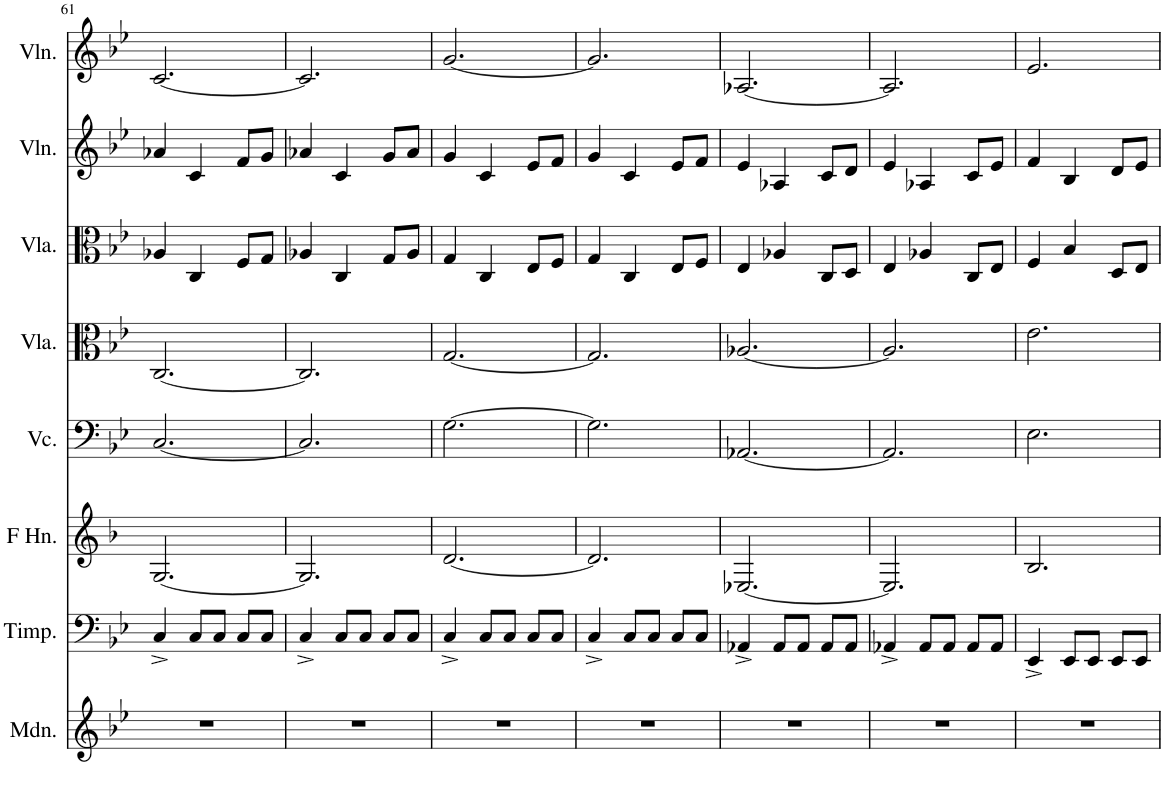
**kern	**kern	**kern	**kern	**kern	**kern	**kern	**kern
*part8	*part7	*part6	*part5	*part4	*part3	*part2	*part1
*staff8	*staff7	*staff6	*staff5	*staff4	*staff3	*staff2	*staff1
*I"Mandolin	*I"Timpani	*I"Horn in F	*I"Violoncello	*I"Viola	*I"Viola	*I"Violin	*I"Violin
*I'Mdn.	*I'Timp.	*	*I'Vc.	*I'Vla.	*I'Vla.	*I'Vln.	*I'Vln.
!!LO:PB:g=z
*clefG2	*clefF4	*clefG2	*clefF4	*clefC3	*clefC3	*clefG2	*clefG2
*	*	*Trd4c7	*	*	*	*	*
*k[b-e-]	*k[b-e-]	*k[b-]	*k[b-e-]	*k[b-e-]	*k[b-e-]	*k[b-e-]	*k[b-e-]
*M3/4	*M3/4	*M3/4	*M3/4	*M3/4	*M3/4	*M3/4	*M3/4
=61	=61	=61	=61	=61	=61	=61	=61
2.r	4C^/	[2.G/	[2.C/	[2.C/	4A-X/	4a-X/	[2.c/
.	8C/L	.	.	.	4C/	4c/	.
.	8C/J	.	.	.	.	.	.
.	8C/L	.	.	.	8F/L	8f/L	.
.	8C/J	.	.	.	8G/J	8g/J	.
=62	=62	=62	=62	=62	=62	=62	=62
2.r	4C^/	2.G/]	2.C/]	2.C/]	4A-X/	4a-X/	2.c/]
.	8C/L	.	.	.	4C/	4c/	.
.	8C/J	.	.	.	.	.	.
.	8C/L	.	.	.	8G/L	8g/L	.
.	8C/J	.	.	.	8A-/J	8a-/J	.
=63	=63	=63	=63	=63	=63	=63	=63
2.r	4C^/	[2.d/	[2.G\	[2.G/	4G/	4g/	[2.g/
.	8C/L	.	.	.	4C/	4c/	.
.	8C/J	.	.	.	.	.	.
.	8C/L	.	.	.	8E-/L	8e-/L	.
.	8C/J	.	.	.	8F/J	8f/J	.
=64	=64	=64	=64	=64	=64	=64	=64
2.r	4C^/	2.d/]	2.G\]	2.G/]	4G/	4g/	2.g/]
.	8C/L	.	.	.	4C/	4c/	.
.	8C/J	.	.	.	.	.	.
.	8C/L	.	.	.	8E-/L	8e-/L	.
.	8C/J	.	.	.	8F/J	8f/J	.
=65	=65	=65	=65	=65	=65	=65	=65
2.r	4AA-X^/	[2.E-X/	[2.AA-X/	[2.A-X/	4E-/	4e-/	[2.A-X/
.	8AA-/L	.	.	.	4A-X/	4A-X/	.
.	8AA-/J	.	.	.	.	.	.
.	8AA-/L	.	.	.	8C/L	8c/L	.
.	8AA-/J	.	.	.	8D/J	8d/J	.
=66	=66	=66	=66	=66	=66	=66	=66
2.r	4AA-X^/	2.E-/]	2.AA-/]	2.A-/]	4E-/	4e-/	2.A-/]
.	8AA-/L	.	.	.	4A-X/	4A-X/	.
.	8AA-/J	.	.	.	.	.	.
.	8AA-/L	.	.	.	8C/L	8c/L	.
.	8AA-/J	.	.	.	8E-/J	8e-/J	.
=67	=67	=67	=67	=67	=67	=67	=67
2.r	4EE-^/	2.B-/	2.E-\	2.e-\	4F/	4f/	2.e-/
.	8EE-/L	.	.	.	4B-/	4B-/	.
.	8EE-/J	.	.	.	.	.	.
.	8EE-/L	.	.	.	8D/L	8d/L	.
.	8EE-/J	.	.	.	8E-/J	8e-/J	.
=	=	=	=	=	=	=	=
*-	*-	*-	*-	*-	*-	*-	*-
